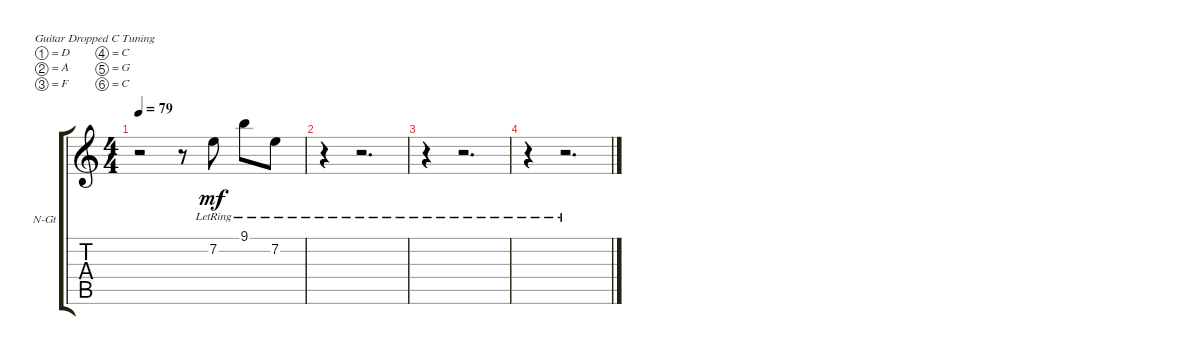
\bracketExtendMode groupsimilarinstruments
\firstSystemTrackNameOrientation horizontal
\otherSystemsTrackNameOrientation horizontal
\track ("A Guitar" "N-Gt") {instrument acousticguitarnylon}
\staff {score tabs}
\tuning (D4 A3 F3 C3 G2 C2)
\ts (4 4)
\tempo 79
\clef g2
\ks c
r.2{dy mf} r.8 7.2{lr}.8 9.1{lr}.8 7.2{lr}.8 |
r.4 r.2{d} |
r.4 r.2{d} |
r.4 r.2{d}
